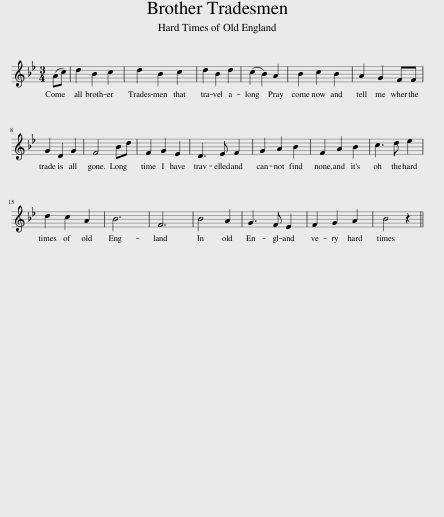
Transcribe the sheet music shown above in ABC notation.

X:1
L:1/8
M:3/4
I:linebreak $
K:Gmin
V:1 treble
V:1
 (Ac) | d2 B2 c2 | d2 B2 c2 | d2 B2 d2 | (c2 B2) A2 | %5
 B2 c2 B2 | A2 G2 FF |$ G2 D2 G2 | F4 Bd | F2 G2 E2 | %10
 D3 E F2 | G2 A2 B2 | F2 A2 B2 | c3 d e2 |$ d2 c2 A2 | %15
 B6 | F6 | B4 A2 | G3 F E2 | F2 G2 A2 | %20
 B4 z2 || %21
